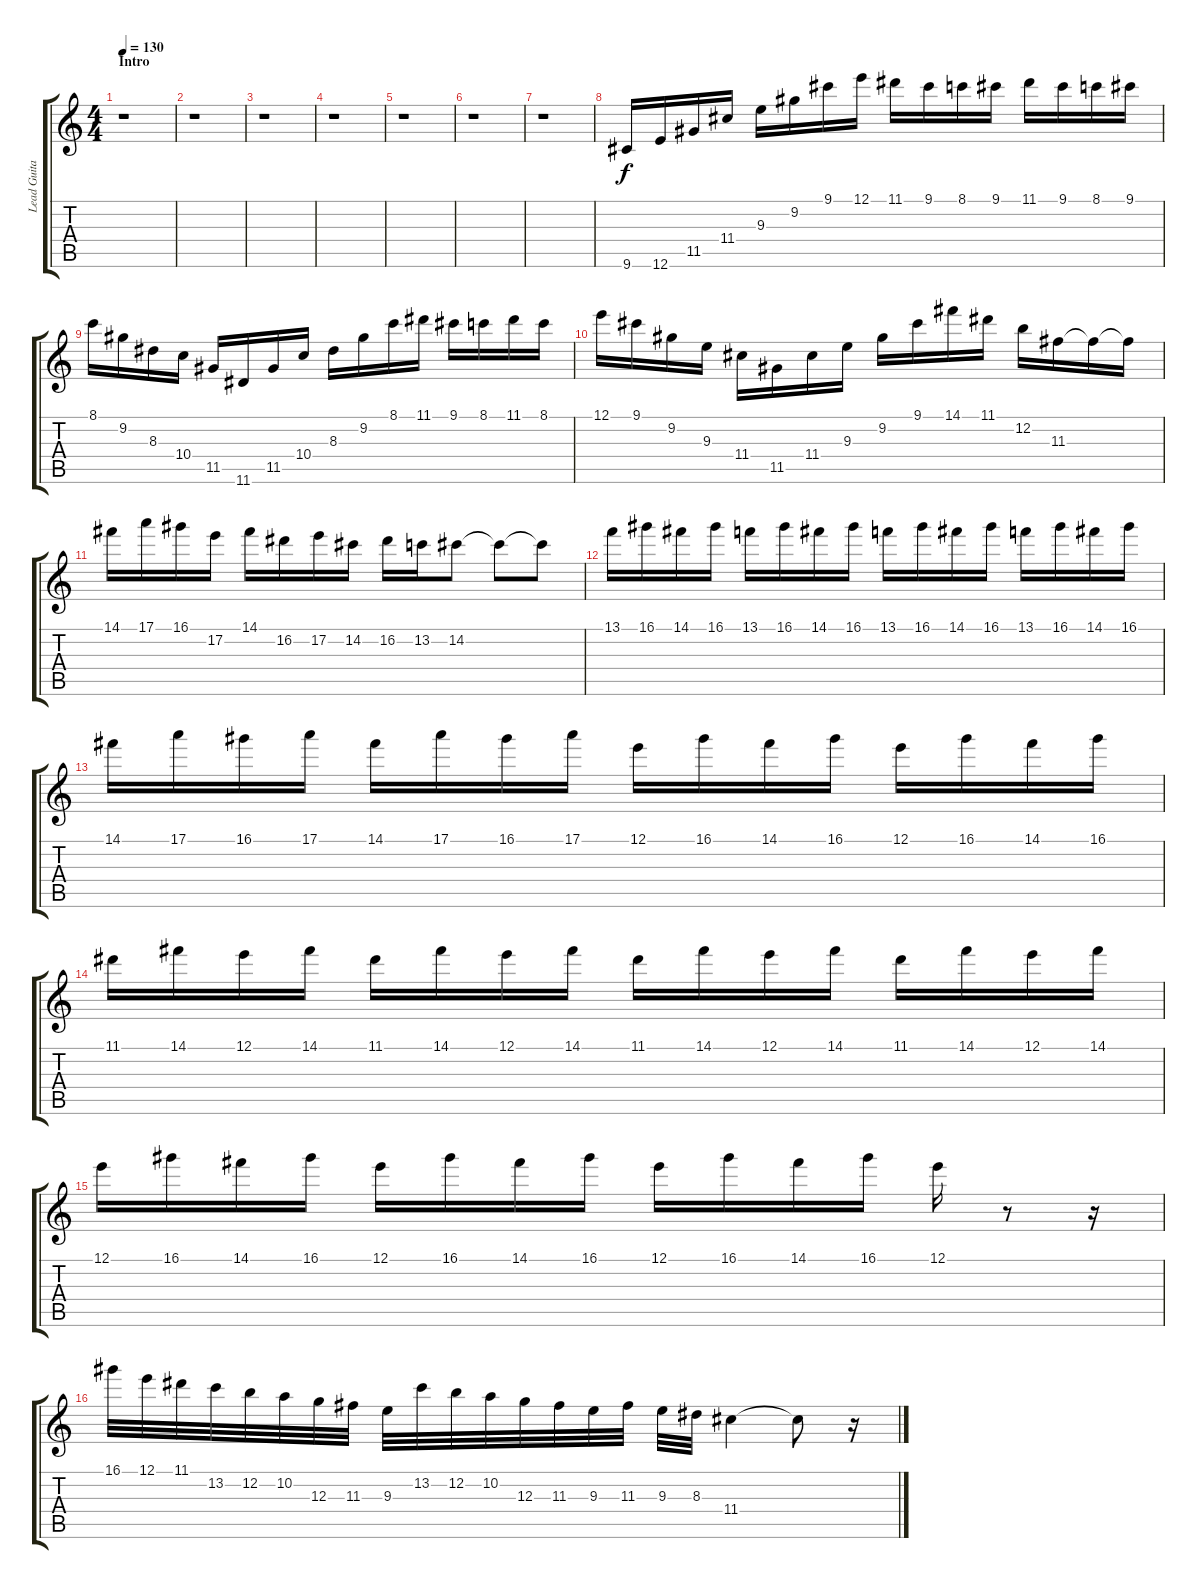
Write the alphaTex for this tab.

\track ("Lead Guitar" "Lead Guita") {instrument distortionguitar}
\staff {score tabs}
\tuning (E4 B3 G3 D3 A2 E2) {hide}
\ts (4 4)
\section ("" "Intro")
\tempo 130
\clef g2
\ks c
r.1{dy f instrument distortionguitar} |
r.1 |
r.1 |
r.1 |
r.1 |
r.1 |
r.1 |
9.6.16 12.6.16 11.5.16 11.4.16 9.3.16 9.2.16 9.1.16 12.1.16 11.1.16 9.1.16 8.1.16 9.1.16 11.1.16 9.1.16 8.1.16 9.1.16 |
8.1.16 9.2.16 8.3.16 10.4.16 11.5.16 11.6.16 11.5.16 10.4.16 8.3.16 9.2.16 8.1.16 11.1.16 9.1.16 8.1.16 11.1.16 8.1.16 |
12.1.16 9.1.16 9.2.16 9.3.16 11.4.16 11.5.16 11.4.16 9.3.16 9.2.16 9.1.16 14.1.16 11.1.16 12.2.16 11.3.16 11.3{t}.16 11.3{t}.16 |
14.1.16 17.1.16 16.1.16 17.2.16 14.1.16 16.2.16 17.2.16 14.2.16 16.2.16 13.2.16 14.2.8 14.2{t}.8 14.2{t}.8 |
13.1.16 16.1.16 14.1.16 16.1.16 13.1.16 16.1.16 14.1.16 16.1.16 13.1.16 16.1.16 14.1.16 16.1.16 13.1.16 16.1.16 14.1.16 16.1.16 |
14.1.16 17.1.16 16.1.16 17.1.16 14.1.16 17.1.16 16.1.16 17.1.16 12.1.16 16.1.16 14.1.16 16.1.16 12.1.16 16.1.16 14.1.16 16.1.16 |
11.1.16 14.1.16 12.1.16 14.1.16 11.1.16 14.1.16 12.1.16 14.1.16 11.1.16 14.1.16 12.1.16 14.1.16 11.1.16 14.1.16 12.1.16 14.1.16 |
12.1.16 16.1.16 14.1.16 16.1.16 12.1.16 16.1.16 14.1.16 16.1.16 12.1.16 16.1.16 14.1.16 16.1.16 12.1.16 r.8 r.16 |
16.1.32 12.1.32 11.1.32 13.2.32 12.2.32 10.2.32 12.3.32 11.3.32 9.3.32 13.2.32 12.2.32 10.2.32 12.3.32 11.3.32 9.3.32 11.3.32 9.3.32 8.3.32 11.4.4 11.4{t}.8 r.16
